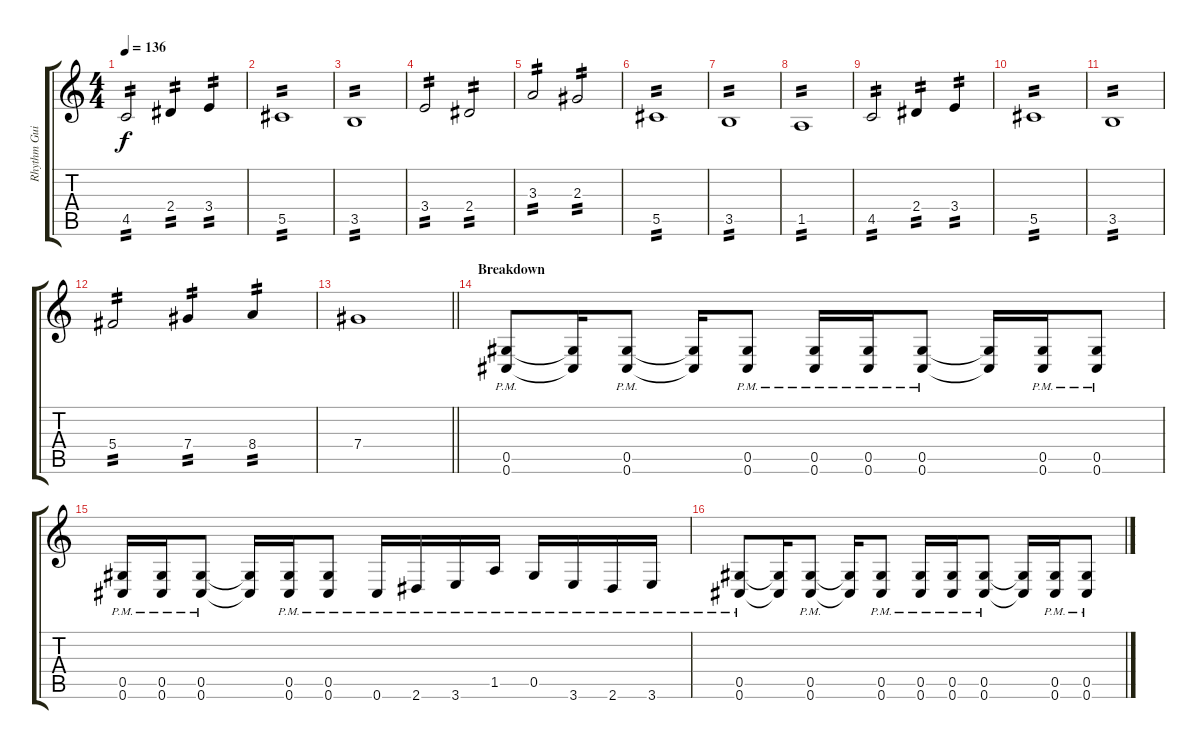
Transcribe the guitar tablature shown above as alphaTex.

\track ("Rhythm Guitar" "Rhythm Gui") {instrument distortionguitar}
\staff {score tabs}
\tuning (Eb4 Bb3 Gb3 Db3 Ab2 Db2) {hide}
\ts (4 4)
\tempo 136
\clef g2
\ks c
4.5.2{tp 2 dy f} 2.4.4{tp 2} 3.4.4{tp 2} |
5.5.1{tp 2} |
3.5.1{tp 2} |
3.4.2{tp 2} 2.4.2{tp 2} |
3.3.2{tp 2} 2.3.2{tp 2} |
5.5.1{tp 2} |
3.5.1{tp 2} |
1.5.1{tp 2} |
4.5.2{tp 2} 2.4.4{tp 2} 3.4.4{tp 2} |
5.5.1{tp 2} |
3.5.1{tp 2} |
5.4.2{tp 2} 7.4.4{tp 2} 8.4.4{tp 2} |
\barLineRight lightlight
7.4.1 |
\section ("" "Breakdown")
(0.5{pm} 0.6{pm}).8 (0.5{t} 0.6{t}).16 (0.5{pm} 0.6{pm}).8 (0.5{t} 0.6{t}).16 (0.5{pm} 0.6{pm}).8 (0.5{pm} 0.6{pm}).16 (0.5{pm} 0.6{pm}).16 (0.5{pm} 0.6{pm}).8 (0.5{t} 0.6{t}).16 (0.5{pm} 0.6{pm}).16 (0.5{pm} 0.6{pm}).8 |
(0.5{pm} 0.6{pm}).16 (0.5{pm} 0.6{pm}).16 (0.5{pm} 0.6{pm}).8 (0.5{t} 0.6{t}).16 (0.5{pm} 0.6{pm}).16 (0.5{pm} 0.6{pm}).8 0.6{pm}.16 2.6{pm}.16 3.6{pm}.16 1.5{pm}.16 0.5{pm}.16 3.6{pm}.16 2.6{pm}.16 3.6{pm}.16 |
(0.5{pm} 0.6{pm}).8 (0.5{t} 0.6{t}).16 (0.5{pm} 0.6{pm}).8 (0.5{t} 0.6{t}).16 (0.5{pm} 0.6{pm}).8 (0.5{pm} 0.6{pm}).16 (0.5{pm} 0.6{pm}).16 (0.5{pm} 0.6{pm}).8 (0.5{t} 0.6{t}).16 (0.5{pm} 0.6{pm}).16 (0.5{pm} 0.6{pm}).8
